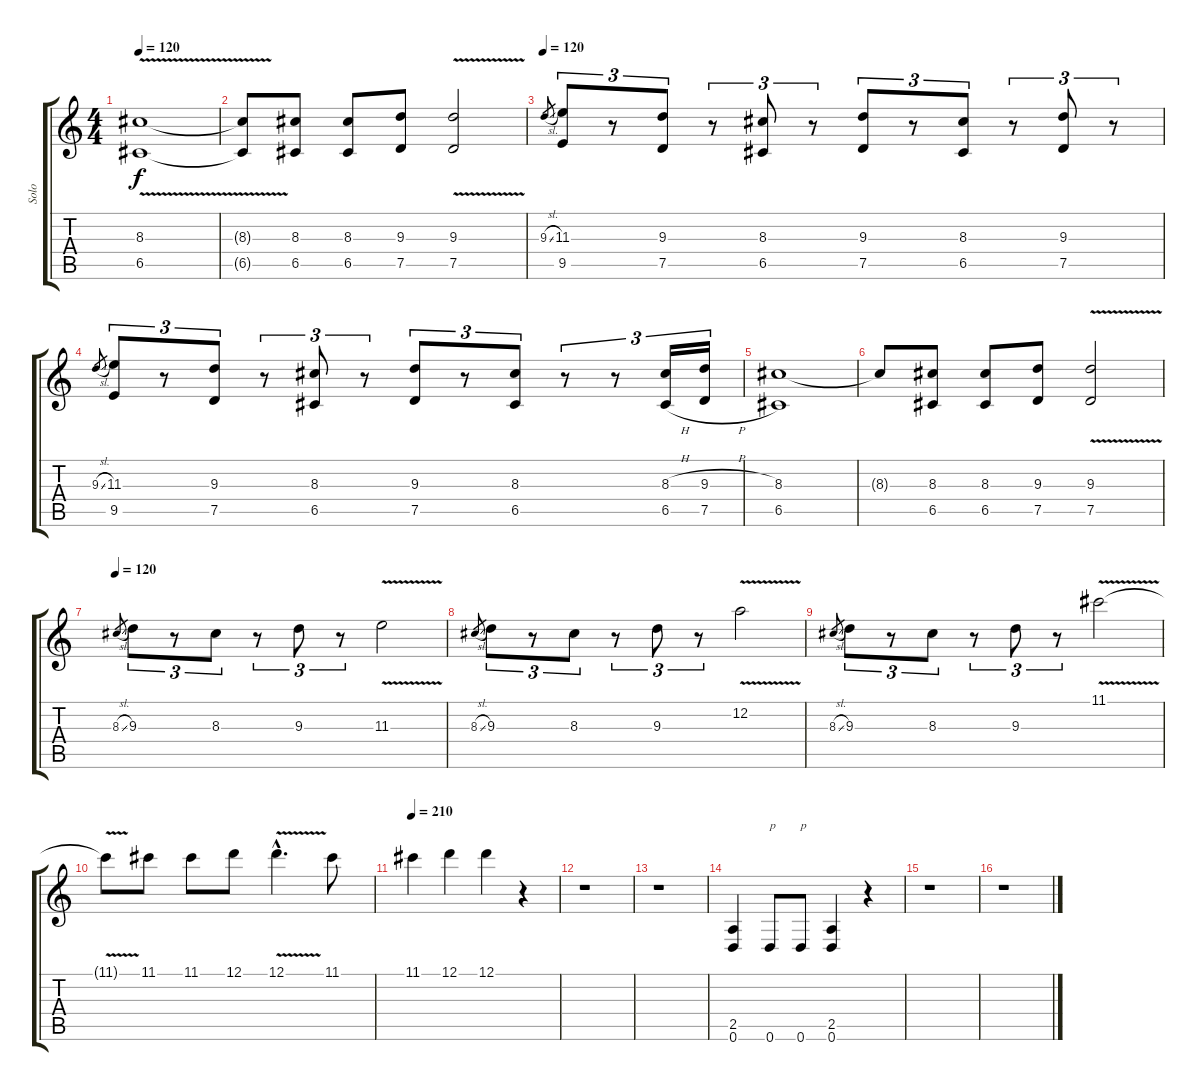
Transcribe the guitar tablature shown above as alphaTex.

\track ("Solo" "Solo") {instrument distortionguitar}
\staff {score tabs}
\tuning (D4 A3 F3 C3 G2 D2) {hide}
\ts (4 4)
\tempo 120
\clef g2
\ks c
(8.3{v} 6.5{v}).1{dy f} |
(8.3{t} 6.5{t}).8 (8.3 6.5).8 (8.3 6.5).8 (9.3 7.5).8 (9.3{v} 7.5{v}).2 |
\tempo 120
9.3{sl}.8{gr} (11.3 9.5).8{tu (3 2)} r.8{tu (3 2)} (9.3 7.5).8{tu (3 2)} r.8{tu (3 2)} (8.3 6.5).8{tu (3 2)} r.8{tu (3 2)} (9.3 7.5).8{tu (3 2)} r.8{tu (3 2)} (8.3 6.5).8{tu (3 2)} r.8{tu (3 2)} (9.3 7.5).8{tu (3 2)} r.8{tu (3 2)} |
9.3{sl}.8{gr} (11.3 9.5).8{tu (3 2)} r.8{tu (3 2)} (9.3 7.5).8{tu (3 2)} r.8{tu (3 2)} (8.3 6.5).8{tu (3 2)} r.8{tu (3 2)} (9.3 7.5).8{tu (3 2)} r.8{tu (3 2)} (8.3 6.5).8{tu (3 2)} r.8{tu (3 2)} r.8{tu (3 2)} (8.3{h} 6.5{h}).16{tu (3 2)} (9.3{h} 7.5{h}).16{tu (3 2)} |
(8.3 6.5).1 |
8.3{t}.8 (8.3 6.5).8 (8.3 6.5).8 (9.3 7.5).8 (9.3{v} 7.5{v}).2 |
\tempo 120
8.3{sl}.8{gr} 9.3.8{tu (3 2)} r.8{tu (3 2)} 8.3.8{tu (3 2)} r.8{tu (3 2)} 9.3.8{tu (3 2)} r.8{tu (3 2)} 11.3{v}.2 |
8.3{sl}.8{gr} 9.3.8{tu (3 2)} r.8{tu (3 2)} 8.3.8{tu (3 2)} r.8{tu (3 2)} 9.3.8{tu (3 2)} r.8{tu (3 2)} 12.2{v}.2 |
8.3{sl}.8{gr} 9.3.8{tu (3 2)} r.8{tu (3 2)} 8.3.8{tu (3 2)} r.8{tu (3 2)} 9.3.8{tu (3 2)} r.8{tu (3 2)} 11.1{v}.2 |
11.1{t}.8 11.1.8 11.1.8 12.1.8 12.1{v hac}.4{d} 11.1.8 |
\tempo 210
11.1.4 12.1.4 12.1.4 r.4 |
r.1{volume 0} |
r.1 |
(2.5 0.6).4 0.6.8{txt "p"} 0.6.8{txt "p"} (2.5 0.6).4 r.4 |
r.1 |
r.1
